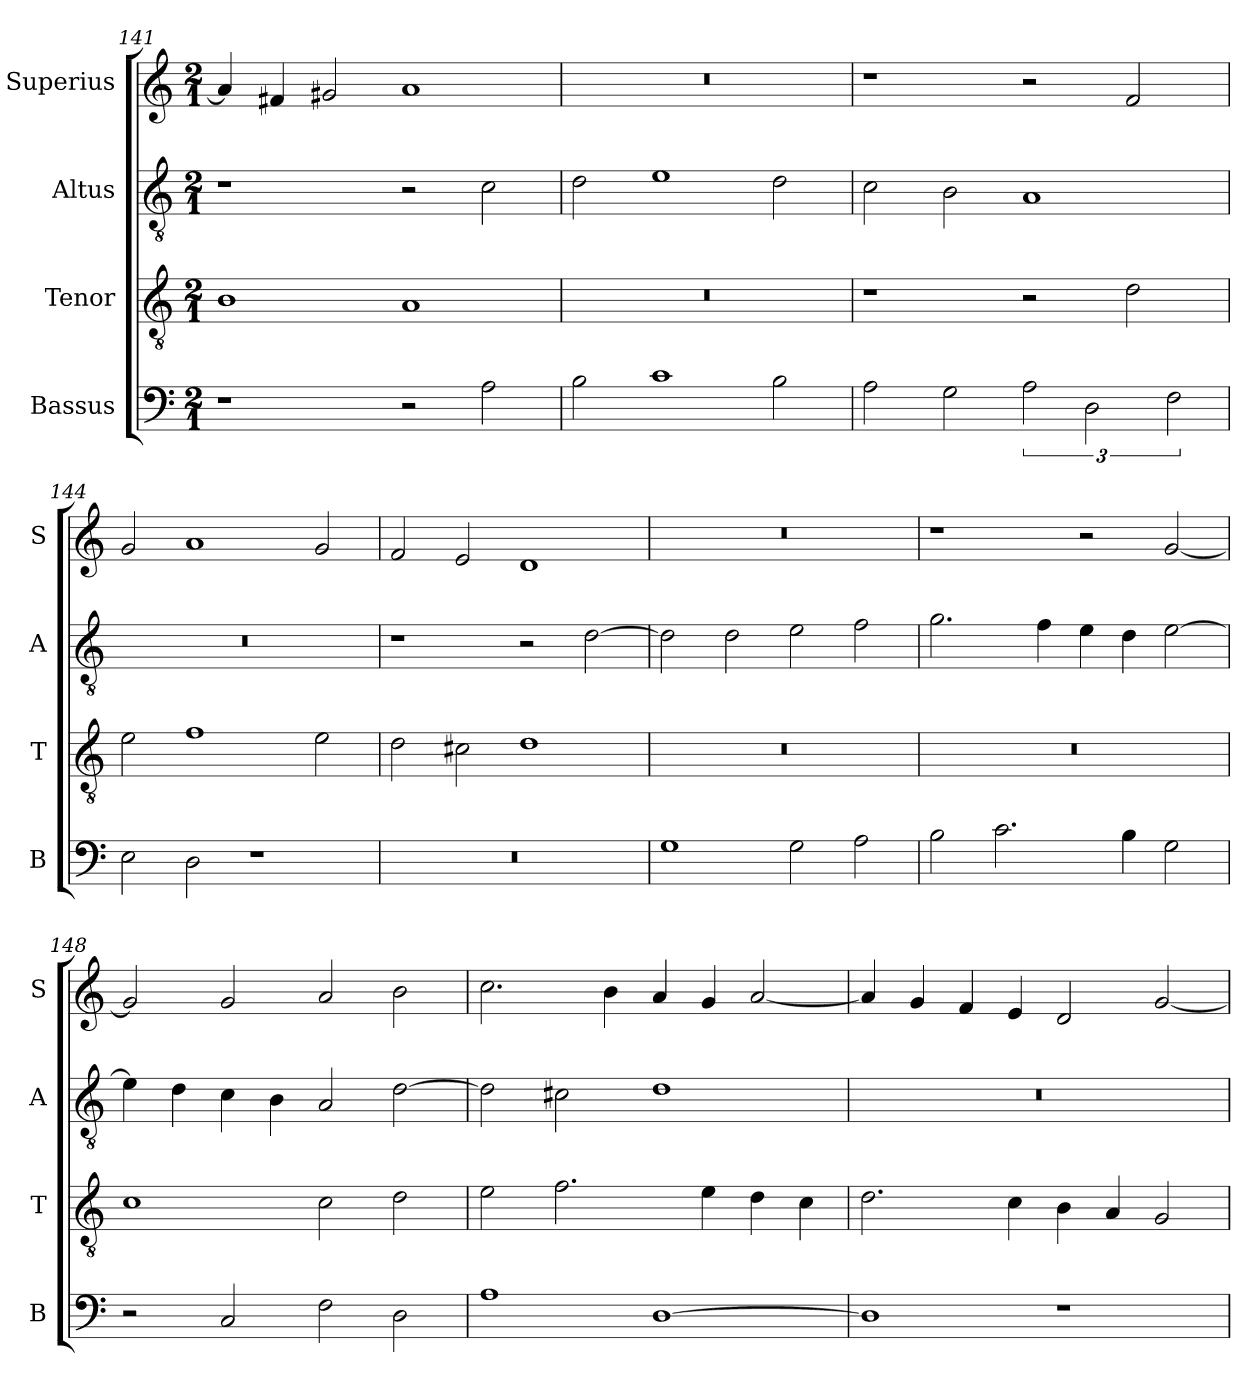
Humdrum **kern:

**kern	**kern	**kern	**kern
*part4	*part3	*part2	*part1
*staff4	*staff3	*staff2	*staff1
*I"Bassus	*I"Tenor	*I"Altus	*I"Superius
*I'B	*I'T	*I'A	*I'S
*clefF4	*clefGv2	*clefGv2	*clefG2
*k[]	*k[]	*k[]	*k[]
*M2/1	*M2/1	*M2/1	*M2/1
=141	=141	=141	=141
1r	1B	1r	4a/]
.	.	.	4f#X/
.	.	.	2g#X/
2r	1A	2r	1a
2A\	.	2c\	.
=142	=142	=142	=142
2B\	0r	2d\	0r
1c	.	1e	.
2B\	.	2d\	.
=143	=143	=143	=143
2A\	1r	2c\	1r
2G\	.	2B\	.
3A\	2r	1A	2r
3D\	.	.	.
.	2d\	.	2f/
3F\	.	.	.
=144	=144	=144	=144
2E\	2e\	0r	2g/
2D\	1f	.	1a
1r	.	.	.
.	2e\	.	2g/
=145	=145	=145	=145
0r	2d\	1r	2f/
.	2c#X\	.	2e/
.	1d	2r	1d
.	.	[2d\	.
=146	=146	=146	=146
1G	0r	2d\]	0r
.	.	2d\	.
2G\	.	2e\	.
2A\	.	2f\	.
=147	=147	=147	=147
2B\	0r	2.g\	1r
2.c\	.	.	.
.	.	4f\	.
.	.	4e\	2r
4B\	.	4d\	.
2G\	.	[2e\	[2g/
=148	=148	=148	=148
2r	1c	4e\]	2g/]
.	.	4d\	.
2C/	.	4c\	2g/
.	.	4B\	.
2F\	2c\	2A/	2a/
2D\	2d\	[2d\	2b\
=149	=149	=149	=149
1A	2e\	2d\]	2.cc\
.	2.f\	2c#X\	.
.	.	.	4b\
[1D	.	1d	4a/
.	4e\	.	4g/
.	4d\	.	[2a/
.	4c\	.	.
=150	=150	=150	=150
1D]	2.d\	0r	4a/]
.	.	.	4g/
.	.	.	4f/
.	4c\	.	4e/
1r	4B\	.	2d/
.	4A/	.	.
.	2G/	.	[2g/
=	=	=	=
*-	*-	*-	*-
